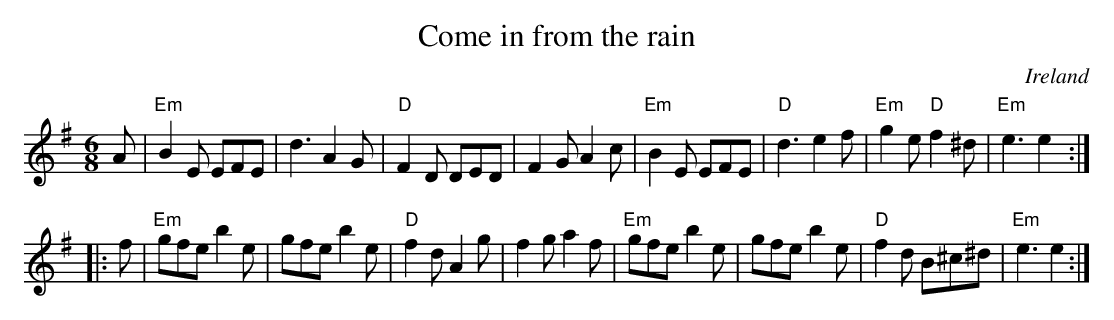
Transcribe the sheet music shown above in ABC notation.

X:1
T:Come in from the rain
O:Ireland
M:6/8
L:1/8
K:G
A|\
"Em"B2E EFE|d3 A2G|"D"F2D DED|F2G A2c|\
"Em"B2E EFE|"D"d3 e2f|"Em"g2e "D"f2^d|"Em"e3 e2:|
|:f|\
"Em"gfe b2e|gfe b2e|"D"f2d A2g|f2g a2f|\
"Em"gfe b2e|gfe b2e|"D"f2d B^c^d|"Em"e3 e2:|
